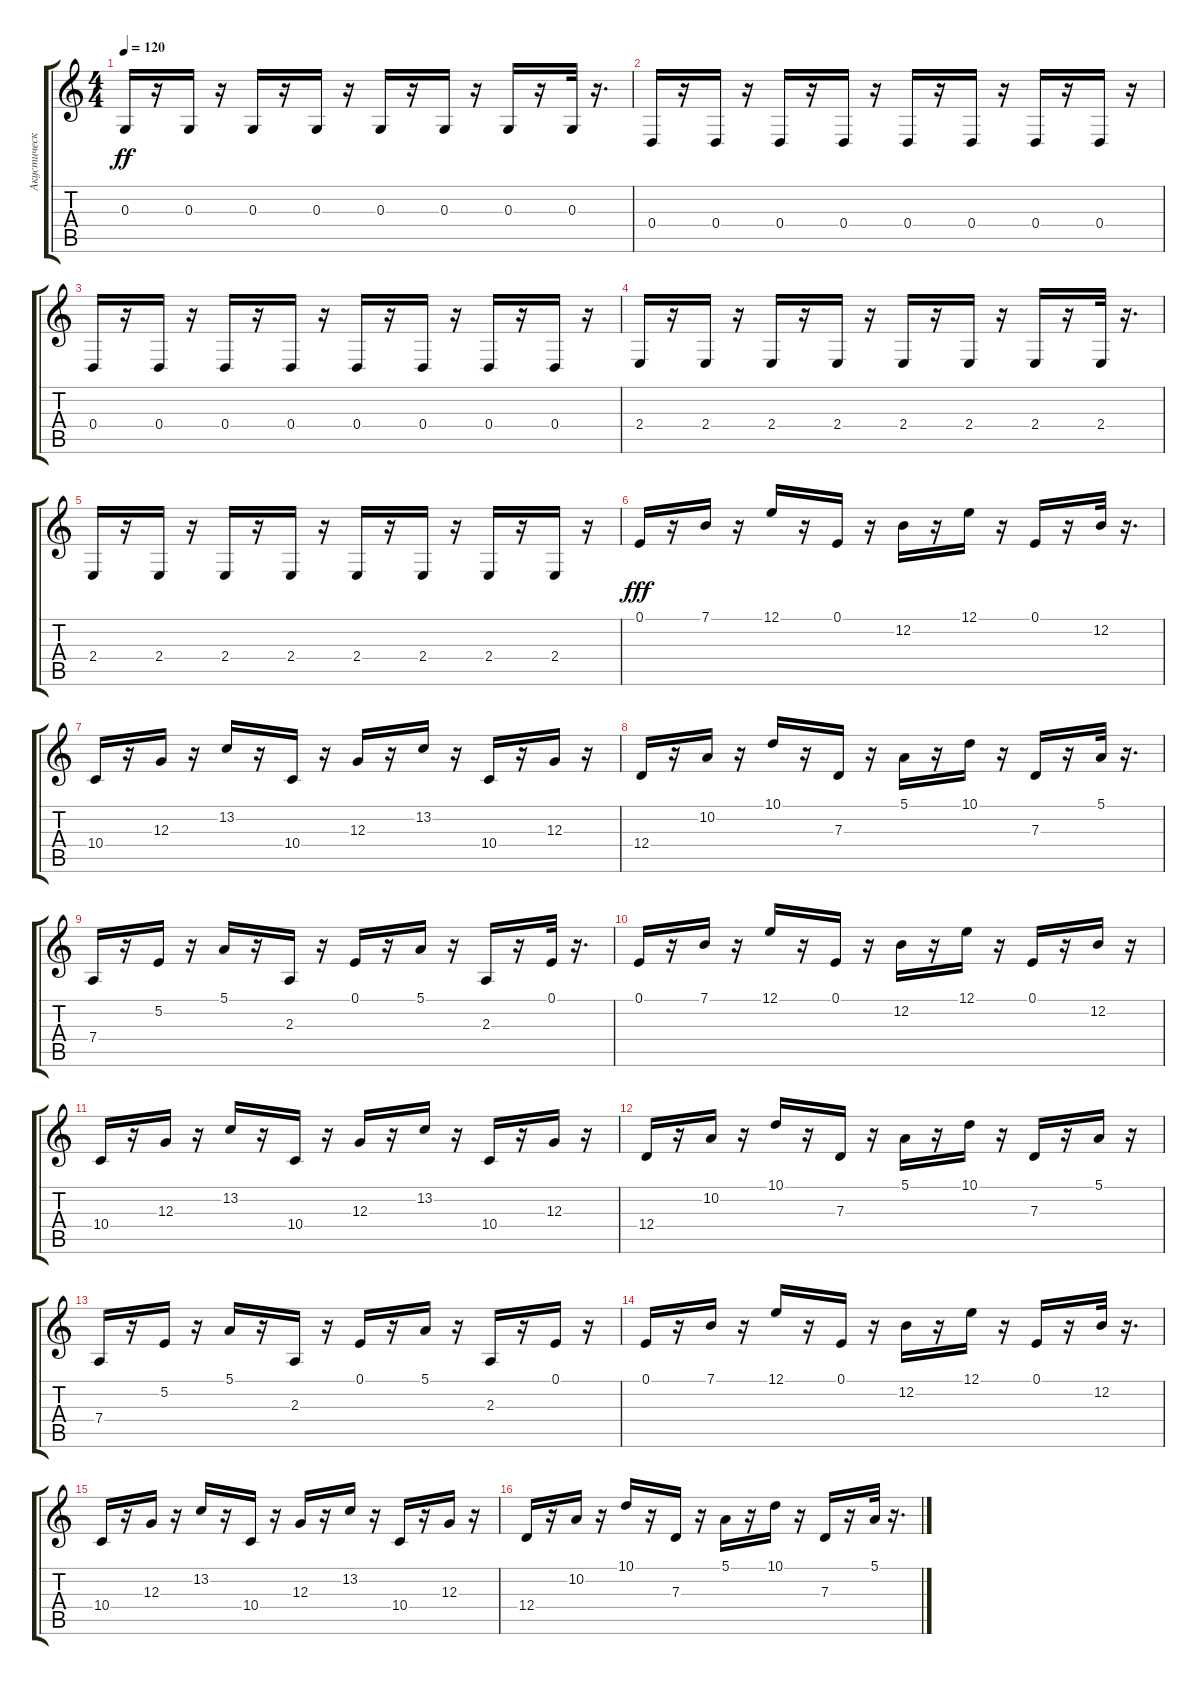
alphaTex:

\track ("Акустический Гранд Роял" "Акустическ") {instrument acousticgrandpiano}
\staff {score tabs}
\tuning (E4 B3 G3 D3 A2 E2) {hide}
\ts (4 4)
\tempo 120
\clef g2
\ks c
0.3.16{dy ff} r.16 0.3.16 r.16 0.3.16 r.16 0.3.16 r.16 0.3.16 r.16 0.3.16 r.16 0.3.16 r.16 0.3.32 r.16{d} |
0.4.16 r.16 0.4.16 r.16 0.4.16 r.16 0.4.16 r.16 0.4.16 r.16 0.4.16 r.16 0.4.16 r.16 0.4.16 r.16 |
0.4.16 r.16 0.4.16 r.16 0.4.16 r.16 0.4.16 r.16 0.4.16 r.16 0.4.16 r.16 0.4.16 r.16 0.4.16 r.16 |
2.4.16 r.16 2.4.16 r.16 2.4.16 r.16 2.4.16 r.16 2.4.16 r.16 2.4.16 r.16 2.4.16 r.16 2.4.32 r.16{d} |
2.4.16 r.16 2.4.16 r.16 2.4.16 r.16 2.4.16 r.16 2.4.16 r.16 2.4.16 r.16 2.4.16 r.16 2.4.16 r.16 |
0.1.16{dy fff} r.16 7.1.16 r.16 12.1.16 r.16 0.1.16 r.16 12.2.16 r.16 12.1.16 r.16 0.1.16 r.16 12.2.32 r.16{d} |
10.4.16 r.16 12.3.16 r.16 13.2.16 r.16 10.4.16 r.16 12.3.16 r.16 13.2.16 r.16 10.4.16 r.16 12.3.16 r.16 |
12.4.16 r.16 10.2.16 r.16 10.1.16 r.16 7.3.16 r.16 5.1.16 r.16 10.1.16 r.16 7.3.16 r.16 5.1.32 r.16{d} |
7.4.16 r.16 5.2.16 r.16 5.1.16 r.16 2.3.16 r.16 0.1.16 r.16 5.1.16 r.16 2.3.16 r.16 0.1.32 r.16{d} |
0.1.16 r.16 7.1.16 r.16 12.1.16 r.16 0.1.16 r.16 12.2.16 r.16 12.1.16 r.16 0.1.16 r.16 12.2.16 r.16 |
10.4.16 r.16 12.3.16 r.16 13.2.16 r.16 10.4.16 r.16 12.3.16 r.16 13.2.16 r.16 10.4.16 r.16 12.3.16 r.16 |
12.4.16 r.16 10.2.16 r.16 10.1.16 r.16 7.3.16 r.16 5.1.16 r.16 10.1.16 r.16 7.3.16 r.16 5.1.16 r.16 |
7.4.16 r.16 5.2.16 r.16 5.1.16 r.16 2.3.16 r.16 0.1.16 r.16 5.1.16 r.16 2.3.16 r.16 0.1.16 r.16 |
0.1.16 r.16 7.1.16 r.16 12.1.16 r.16 0.1.16 r.16 12.2.16 r.16 12.1.16 r.16 0.1.16 r.16 12.2.32 r.16{d} |
10.4.16 r.16 12.3.16 r.16 13.2.16 r.16 10.4.16 r.16 12.3.16 r.16 13.2.16 r.16 10.4.16 r.16 12.3.16 r.16 |
12.4.16 r.16 10.2.16 r.16 10.1.16 r.16 7.3.16 r.16 5.1.16 r.16 10.1.16 r.16 7.3.16 r.16 5.1.32 r.16{d}
